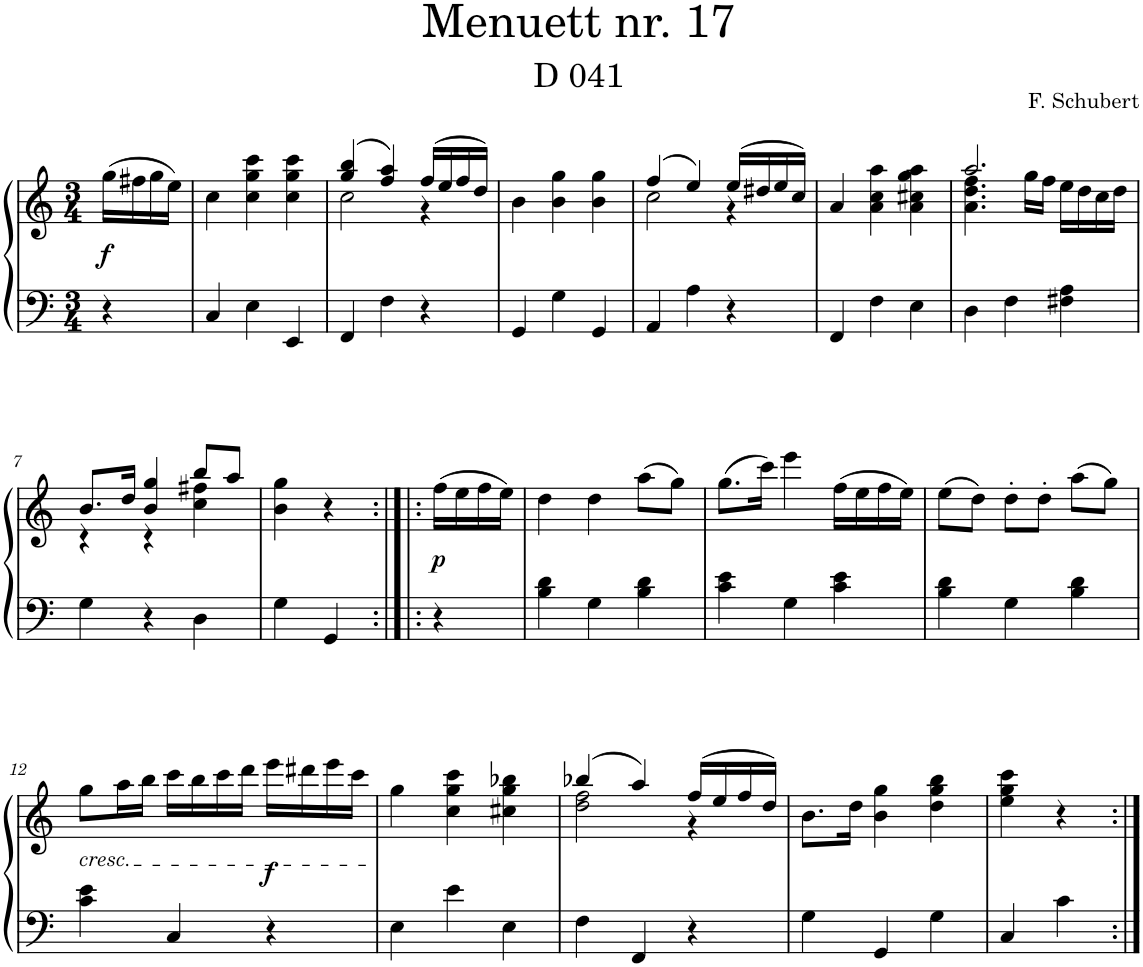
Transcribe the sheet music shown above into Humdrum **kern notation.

**kern	**kern	**dynam
*part1	*part1	*part1
*staff2	*staff1	*staff1/2
*I"Piano	*	*
*I'Pno.	*	*
*clefF4	*clefG2	*
*k[]	*k[]	*
*M3/4	*M3/4	*
=	=	=
!	!	!LO:DY:b
4r	(16gg\LL	f
.	16ff#X\	.
.	16gg\	.
.	16ee\JJ)	.
=1	=1	=1
4C/	4cc\	.
4E\	4cc\ 4gg\ 4ccc\	.
4EE/	4cc\ 4gg\ 4ccc\	.
=2	=2	=2
*	*^	*
4FF/	(4gg/ 4bb/	2cc\	.
4F\	4ff/ 4aa/)	.	.
4r	(16ff/LL	4r	.
.	16ee/	.	.
.	16ff/	.	.
.	16dd/JJ)	.	.
*	*v	*v	*
=3	=3	=3
4GG/	4b\	.
4G\	4b\ 4gg\	.
4GG/	4b\ 4gg\	.
=4	=4	=4
*	*^	*
4AA/	(4ff/	2cc\	.
4A\	4ee/)	.	.
4r	(16ee/LL	4r	.
.	16dd#X/	.	.
.	16ee/	.	.
.	16cc/JJ)	.	.
*	*v	*v	*
=5	=5	=5
4FF/	4a/	.
4F\	4a\ 4cc\ 4aa\	.
4E\	4a\ 4cc#X\ 4gg\ 4aa\	.
=6	=6	=6
*	*^	*
4D\	2.aa/	4.a\ 4.dd\ 4.ff\	.
4F\	.	.	.
.	.	16gg\LL	.
.	.	16ff\JJ	.
4F#X\ 4A\	.	16ee\LL	.
.	.	16dd\	.
.	.	16cc\	.
.	.	16dd\JJ	.
!!LO:LB:g=z	!!
=7	=7	=7	=7
4G\	8.b/L	4r	.
.	16dd/Jk	.	.
4r	4b/ 4gg/	4r	.
4D\	8bb/L	4cc\ 4ff#X\	.
.	8aa/J	.	.
*	*v	*v	*
=8	=8	=8
4G\	4b\ 4gg\	.
4GG/	4r	.
=8X1:|!|:	=8X1:|!|:	=8X1:|!|:
!	!	!LO:DY:b
4r	(16ff\LL	p
.	16ee\	.
.	16ff\	.
.	16ee\JJ)	.
=9	=9	=9
4B\ 4d\	4dd\	.
4G\	4dd\	.
4B\ 4d\	(8aa\L	.
.	8gg\J)	.
=10	=10	=10
4c\ 4e\	(8.gg\L	.
.	16ccc\Jk)	.
4G\	4eee\	.
4c\ 4e\	(16ff\LL	.
.	16ee\	.
.	16ff\	.
.	16ee\JJ)	.
=11	=11	=11
4B\ 4d\	(8ee\L	.
.	8dd\J)	.
4G\	8dd'\L	.
.	8dd'\J	.
4B\ 4d\	(8aa\L	.
.	8gg\J)	.
!!LO:LB:g=z
=12	=12	=12
!	!LO:TX:b:i:t=cresc.	!
4c\ 4e\	8gg\L	.
.	16aa\L	.
.	16bb\JJ	.
4C/	16ccc\LL	.
.	16bb\	.
.	16ccc\	.
.	16ddd\JJ	.
!	!	!LO:DY:b
4r	16eee\LL	f
.	16ddd#X\	.
.	16eee\	.
.	16ccc\JJ	.
=13	=13	=13
4E\	4gg\	.
4e\	4cc\ 4gg\ 4ccc\	.
4E\	4cc#X\ 4gg\ 4bb-X\	.
=14	=14	=14
*	*^	*
4F\	(4bb-X/	2dd\ 2ff\	.
4FF/	4aa/)	.	.
4r	(16ff/LL	4r	.
.	16ee/	.	.
.	16ff/	.	.
.	16dd/JJ)	.	.
*	*v	*v	*
=15	=15	=15
4G\	8.b\L	.
.	16dd\Jk	.
4GG/	4b\ 4gg\	.
4G\	4dd\ 4gg\ 4bb\	.
=16	=16	=16
4C/	4ee\ 4gg\ 4ccc\	.
4c\	4r	.
=:|!	=:|!	=:|!
*-	*-	*-
